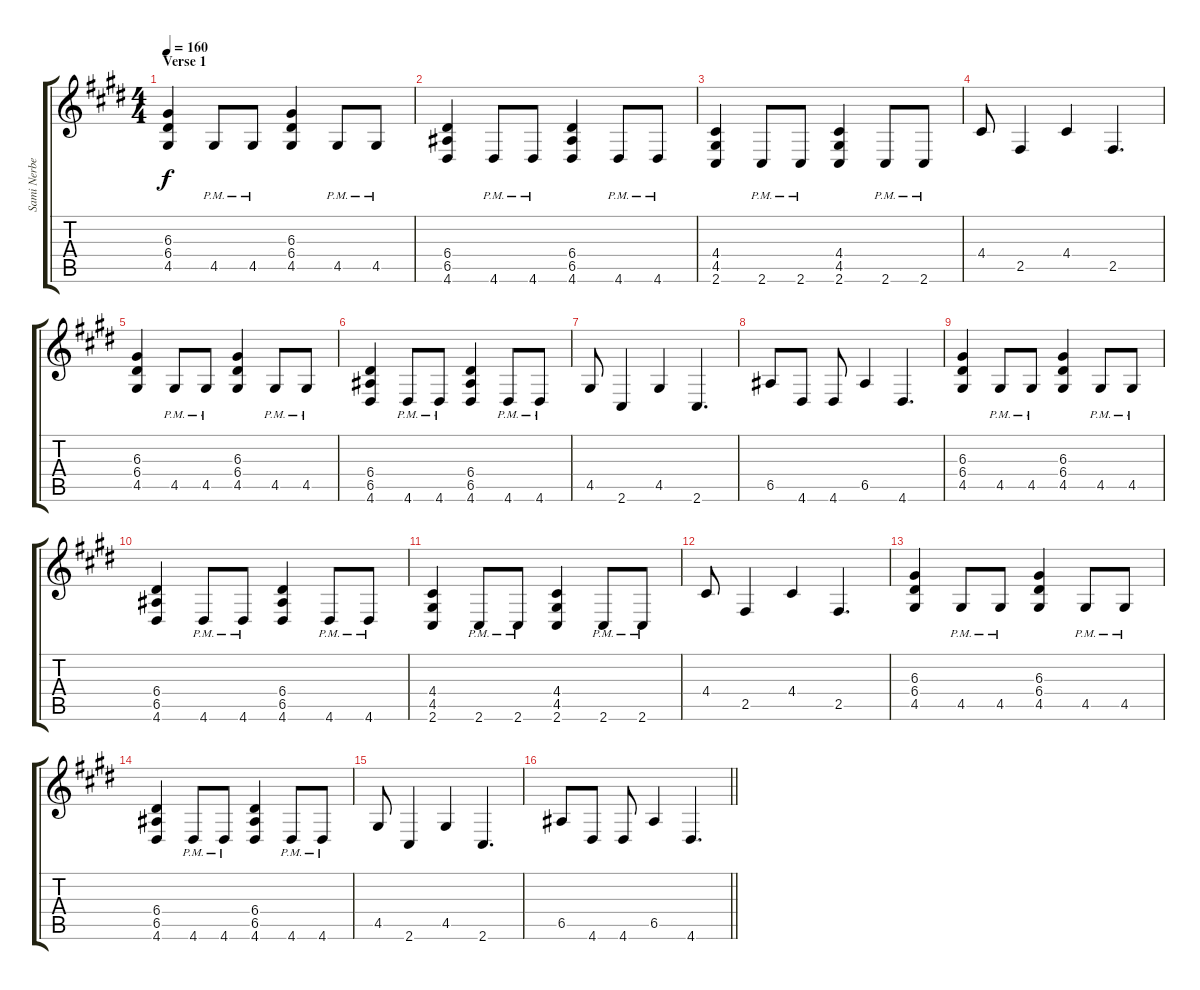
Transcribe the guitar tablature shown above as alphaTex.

\track ("Sami Nerberg" "Sami Nerbe") {instrument distortionguitar}
\staff {score tabs}
\tuning (B3 Gb3 D3 A2 E2 B1) {hide}
\ts (4 4)
\section ("" "Verse 1")
\tempo 160
\clef g2
\ks e
(6.3 6.4 4.5).4{dy f} 4.5{pm}.8 4.5{pm}.8 (6.3 6.4 4.5).4 4.5{pm}.8 4.5{pm}.8 |
(6.4 6.5 4.6).4 4.6{pm}.8 4.6{pm}.8 (6.4 6.5 4.6).4 4.6{pm}.8 4.6{pm}.8 |
(4.4 4.5 2.6).4 2.6{pm}.8 2.6{pm}.8 (4.4 4.5 2.6).4 2.6{pm}.8 2.6{pm}.8 |
4.4.8 2.5.4 4.4.4 2.5.4{d} |
(6.3 6.4 4.5).4 4.5{pm}.8 4.5{pm}.8 (6.3 6.4 4.5).4 4.5{pm}.8 4.5{pm}.8 |
(6.4 6.5 4.6).4 4.6{pm}.8 4.6{pm}.8 (6.4 6.5 4.6).4 4.6{pm}.8 4.6{pm}.8 |
4.5.8 2.6.4 4.5.4 2.6.4{d} |
6.5.8 4.6.8 4.6.8 6.5.4 4.6.4{d} |
(6.3 6.4 4.5).4 4.5{pm}.8 4.5{pm}.8 (6.3 6.4 4.5).4 4.5{pm}.8 4.5{pm}.8 |
(6.4 6.5 4.6).4 4.6{pm}.8 4.6{pm}.8 (6.4 6.5 4.6).4 4.6{pm}.8 4.6{pm}.8 |
(4.4 4.5 2.6).4 2.6{pm}.8 2.6{pm}.8 (4.4 4.5 2.6).4 2.6{pm}.8 2.6{pm}.8 |
4.4.8 2.5.4 4.4.4 2.5.4{d} |
(6.3 6.4 4.5).4 4.5{pm}.8 4.5{pm}.8 (6.3 6.4 4.5).4 4.5{pm}.8 4.5{pm}.8 |
(6.4 6.5 4.6).4 4.6{pm}.8 4.6{pm}.8 (6.4 6.5 4.6).4 4.6{pm}.8 4.6{pm}.8 |
4.5.8 2.6.4 4.5.4 2.6.4{d} |
\barLineRight lightlight
6.5.8 4.6.8 4.6.8 6.5.4 4.6.4{d}
